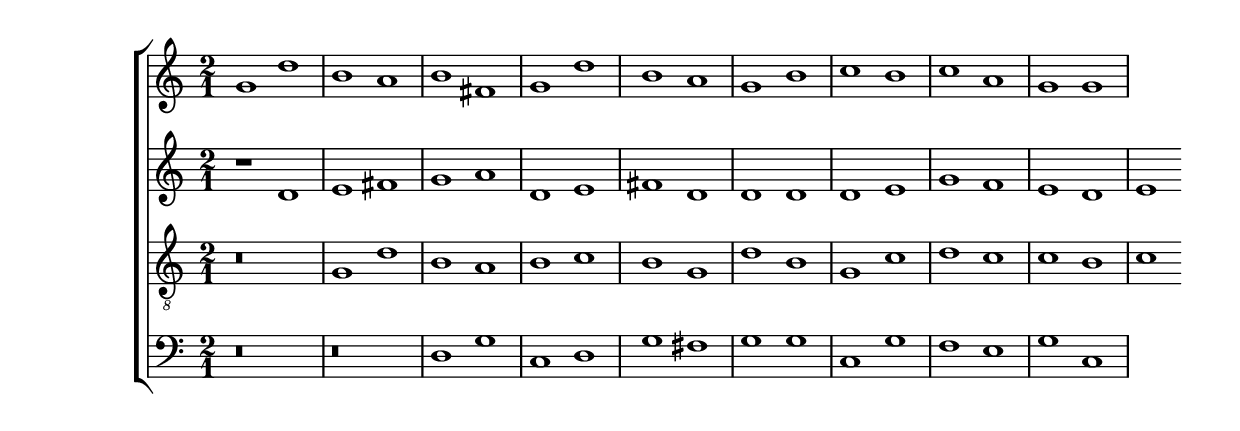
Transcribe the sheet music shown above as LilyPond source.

\version "2.24.3"
\language "english"

global = {
  \key c\major
  \time 2/1
}

\score{

  \new ChoirStaff<<
  \new Voice = "canto" <<
    {\global g'1 d''1 b'1 a'1 b'1 fs'1 g'1 d''1 b'1 a'1 g'1 b'1 c''1 b'1 c''1 a'1 g'1 g'1
}
  >>
  \new Voice = "alto" <<
    {\global r1 d'1 e'1 fs'1 g'1 a'1 d'1 e'1 fs'1 d'1 d'1 d'1 d'1 e'1 g'1 f'1 e'1 d'1 e'1 
}
  >>
  \new Voice = "tenore" <<
    {\clef "treble_8" \global r\breve g1 d'1 b1 a1 b1 c'1 b1 g1 d'1 b1 g1 c'1 d'1 c'1 c'1 b1 c'1
}
  >>
  \new Voice = "tenore" <<
    {\clef "bass" \global r\breve r\breve d1 g1 c1 d1 g1 fs1 g1 g1 c1 g1 f1 e1 g1 c1
}
  >>
    
  >>
  %\midi{\tempo 2 = 100}
}